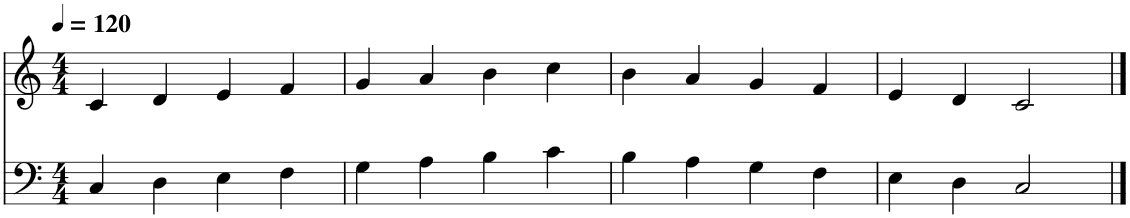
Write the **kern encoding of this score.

**kern	**kern
*part1	*part1
*staff2	*staff1
*I"Piano	*
*I'Pno.	*
*clefF4	*clefG2
*k[]	*
*M4/4	*M4/4
*MM120	*MM120
=1	=1
4C/	4c/
4D\	4d/
4E\	4e/
4F\	4f/
=2	=2
4G\	4g/
4A\	4a/
4B\	4b\
4c\	4cc\
=3	=3
4B\	4b\
4A\	4a/
4G\	4g/
4F\	4f/
=4	=4
4E\	4e/
4D\	4d/
2C/	2c/
==	==
*-	*-
